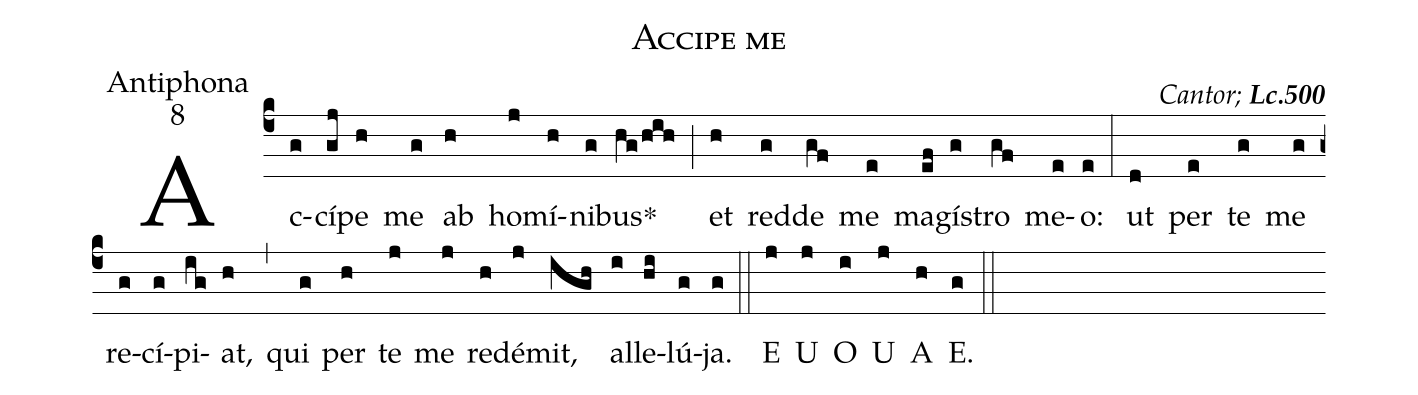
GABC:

name:Accipe me;
office-part:Antiphona;
mode:8;
commentary:{\itshape\mdseries Cantor;\/} {\bfseries Lc.500};
%%
(c4) Ac(g)cí(gj)pe(h) me(g) ab(h) ho(j)mí(h)ni(g)bus<sp>*</sp>(hg/hih) (;)
et(h) red(g)de(gf) me(e) ma(ef)gí(g)stro(gf) me(e)o:(e) (:)
ut(d) per(e) te(g) me(g) re(g)cí(g)pi(ig)at,(h) (,)
qui(g) per(h) te(j) me(j) re(h)dé(j)mit,(igh) al(i)le(hi)lú(g)ja.(g) (::)
<eu>  E(j) U(j) O(i) U(j) A(h) E.(g) </eu> (::)
